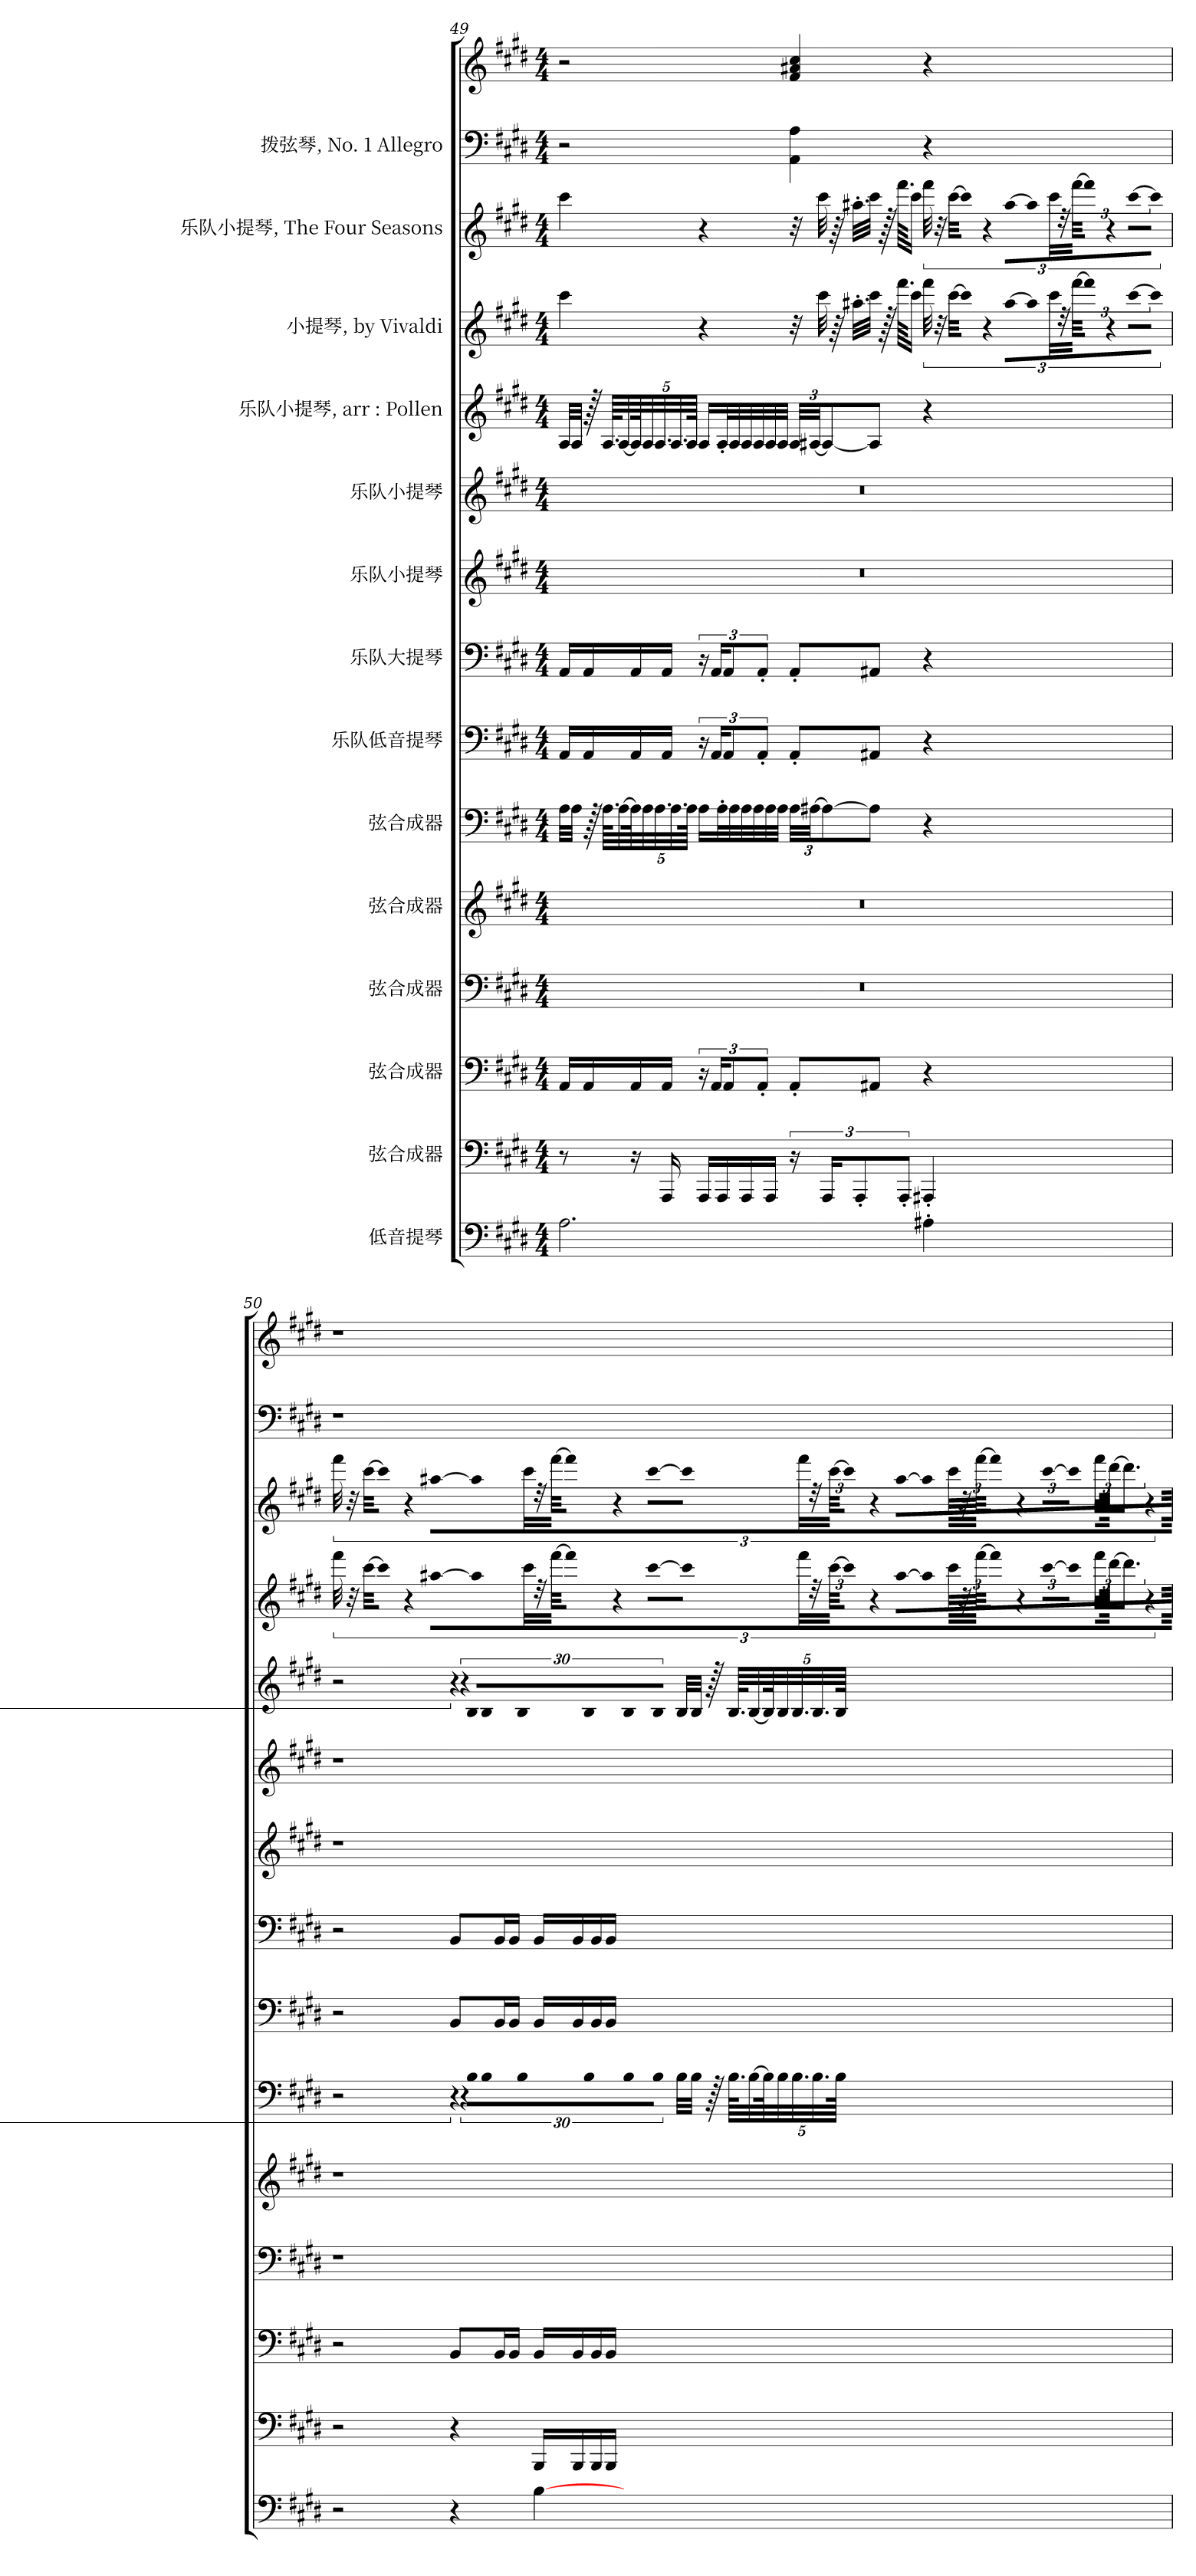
**kern	**kern	**kern	**kern	**kern	**kern	**kern	**kern	**kern	**kern	**kern	**kern	**kern	**kern	**kern
*part14	*part13	*part12	*part11	*part10	*part9	*part8	*part7	*part6	*part5	*part4	*part3	*part2	*part1	*part1
*staff15	*staff14	*staff13	*staff12	*staff11	*staff10	*staff9	*staff8	*staff7	*staff6	*staff5	*staff4	*staff3	*staff2	*staff1
*I"低音提琴	*I"弦合成器	*I"弦合成器	*I"弦合成器	*I"弦合成器	*I"弦合成器	*I"乐队低音提琴	*I"乐队大提琴	*I"乐队小提琴	*I"乐队小提琴	*I"乐队小提琴, arr : Pollen	*I"小提琴, by Vivaldi	*I"乐队小提琴, The Four Seasons	*I"拨弦琴, No. 1 Allegro	*
!!LO:PB:g=z
*clefF4	*clefF4	*clefF4	*clefF4	*clefG2	*clefF4	*clefF4	*clefF4	*clefG2	*clefG2	*clefG2	*clefG2	*clefG2	*clefF4	*clefG2
*ITrd7c12	*	*	*	*	*	*ITrd7c12	*	*	*	*	*	*	*	*
*k[f#c#g#d#]	*k[f#c#g#d#]	*k[f#c#g#d#]	*k[f#c#g#d#]	*k[f#c#g#d#]	*k[f#c#g#d#]	*k[f#c#g#d#]	*k[f#c#g#d#]	*k[f#c#g#d#]	*k[f#c#g#d#]	*k[f#c#g#d#]	*k[f#c#g#d#]	*k[f#c#g#d#]	*k[f#c#g#d#]	*k[f#c#g#d#]
*M4/4	*M4/4	*M4/4	*M4/4	*M4/4	*M4/4	*M4/4	*M4/4	*M4/4	*M4/4	*M4/4	*M4/4	*M4/4	*M4/4	*M4/4
=49	=49	=49	=49	=49	=49	=49	=49	=49	=49	=49	=49	=49	=49	=49
2.AA\	8r	16AA/LL	1r	1r	32A\LLL	16AAA/LL	16AA/LL	1r	1r	32A/LLL	4ccc#\	4ccc#\	2r	2r
.	.	.	.	.	32A\JJJ	.	.	.	.	32A/JJJ	.	.	.	.
.	.	16AA/	.	.	128r	16AAA/	16AA/	.	.	128r	.	.	.	.
.	.	.	.	.	64.A\KLLL	.	.	.	.	64.A/KLLL	.	.	.	.
.	.	.	.	.	[32A\	.	.	.	.	[32A/	.	.	.	.
*	*	*	*	*	*Xbrackettup	*	*	*	*	*Xbrackettup	*	*	*	*
.	16r	16AA/	.	.	80A\K]	16AAA/	16AA/	.	.	80A/K]	.	.	.	.
.	.	.	.	.	40A\	.	.	.	.	40A/	.	.	.	.
.	.	.	.	.	40.A\	.	.	.	.	40.A/	.	.	.	.
.	16AAA/	16AA/JJ	.	.	.	16AAA/JJ	16AA/JJ	.	.	.	.	.	.	.
.	.	.	.	.	40.A\	.	.	.	.	40.A/	.	.	.	.
.	.	.	.	.	80A\JJJk	.	.	.	.	80A/JJJk	.	.	.	.
.	16AAA/LL	24r	.	.	16A\LL	24r	24r	.	.	16A/LL	4r	4r	.	.
.	.	24AA/KL	.	.	.	24AAA/KL	24AA/KL	.	.	.	.	.	.	.
.	16AAA/	.	.	.	32A'\L	.	.	.	.	32A'/L	.	.	.	.
.	.	12AA/	.	.	.	12AAA/	12AA/	.	.	.	.	.	.	.
.	.	.	.	.	32A\	.	.	.	.	32A/	.	.	.	.
.	16AAA/	.	.	.	32A\	.	.	.	.	32A/	.	.	.	.
.	.	.	.	.	32A\	.	.	.	.	32A/	.	.	.	.
.	.	12AA'/J	.	.	.	12AAA'/J	12AA'/J	.	.	.	.	.	.	.
.	16AAA/JJ	.	.	.	32A\	.	.	.	.	32A/	.	.	.	.
.	.	.	.	.	32A\JJJ	.	.	.	.	32A/JJJ	.	.	.	.
.	24r	8AA'/L	.	.	48A\LLL	8AAA'/L	8AA'/L	.	.	48A/LLL	32r	32r	4AA\ 4A\	4f#/ 4a#X/ 4cc#/
.	.	.	.	.	[48A#X\JJ	.	.	.	.	[48A#X/JJ	.	.	.	.
.	.	.	.	.	.	.	.	.	.	.	32ccc#\	32ccc#\	.	.
.	24AAA/KL	.	.	.	12A#\_	.	.	.	.	12A#/_	.	.	.	.
.	.	.	.	.	.	.	.	.	.	.	64r	64r	.	.
.	.	.	.	.	.	.	.	.	.	.	32.aa#X'\LLL	32.aa#X'\LLL	.	.
.	12AAA'/	.	.	.	.	.	.	.	.	.	.	.	.	.
.	.	8AA#X/J	.	.	8A#\J]	8AAA#X/J	8AA#X/J	.	.	8A#/J]	32ccc#\JJJ	32ccc#\JJJ	.	.
.	.	.	.	.	.	.	.	.	.	.	128r	128r	.	.
.	.	.	.	.	.	.	.	.	.	.	64.fff#\KKLL	64.fff#\KKLL	.	.
.	12AAA'/J	.	.	.	.	.	.	.	.	.	.	.	.	.
.	.	.	.	.	.	.	.	.	.	.	16ccc#\JJ	16ccc#\JJ	.	.
4AA#X'\	4AAA#X'/	4r	.	.	4r	4r	4r	.	.	4r	48fff#\	48fff#\	4r	4r
.	.	.	.	.	.	.	.	.	.	.	48r	48r	.	.
.	.	.	.	.	.	.	.	.	.	.	[48ccc#\LLL	[48ccc#\LLL	.	.
.	.	.	.	.	.	.	.	.	.	.	64ccc#\JJJk]	64ccc#\JJJk]	.	.
.	.	.	.	.	.	.	.	.	.	.	128r	128r	.	.
.	.	.	.	.	.	.	.	.	.	.	[128aa#\KKLLL	[128aa#\KKLLL	.	.
.	.	.	.	.	.	.	.	.	.	.	32aa#\]	32aa#\]	.	.
.	.	.	.	.	.	.	.	.	.	.	48ccc#\JJJ	48ccc#\JJJ	.	.
.	.	.	.	.	.	.	.	.	.	.	48r	48r	.	.
.	.	.	.	.	.	.	.	.	.	.	[48fff#\LLL	[48fff#\LLL	.	.
.	.	.	.	.	.	.	.	.	.	.	64fff#\JJJk]	64fff#\JJJk]	.	.
.	.	.	.	.	.	.	.	.	.	.	128r	128r	.	.
.	.	.	.	.	.	.	.	.	.	.	[128ccc#\KKLLL	[128ccc#\KKLLL	.	.
.	.	.	.	.	.	.	.	.	.	.	32ccc#\JJJ]	32ccc#\JJJ]	.	.
!!LO:PB:g=z
=50	=50	=50	=50	=50	=50	=50	=50	=50	=50	=50	=50	=50	=50	=50
2r	2r	2r	1r	1r	2r	2r	2r	1r	1r	2r	48fff#\	48fff#\	1r	1r
.	.	.	.	.	.	.	.	.	.	.	48r	48r	.	.
.	.	.	.	.	.	.	.	.	.	.	[48ccc#\LLL	[48ccc#\LLL	.	.
.	.	.	.	.	.	.	.	.	.	.	64ccc#\JJJk]	64ccc#\JJJk]	.	.
.	.	.	.	.	.	.	.	.	.	.	128r	128r	.	.
.	.	.	.	.	.	.	.	.	.	.	[128aa#X\KKLLL	[128aa#X\KKLLL	.	.
.	.	.	.	.	.	.	.	.	.	.	32aa#\]	32aa#\]	.	.
.	.	.	.	.	.	.	.	.	.	.	48ccc#\JJJ	48ccc#\JJJ	.	.
.	.	.	.	.	.	.	.	.	.	.	48r	48r	.	.
.	.	.	.	.	.	.	.	.	.	.	[48fff#\LLL	[48fff#\LLL	.	.
.	.	.	.	.	.	.	.	.	.	.	64fff#\JJJk]	64fff#\JJJk]	.	.
.	.	.	.	.	.	.	.	.	.	.	128r	128r	.	.
.	.	.	.	.	.	.	.	.	.	.	[128ccc#\KKLLL	[128ccc#\KKLLL	.	.
.	.	.	.	.	.	.	.	.	.	.	32ccc#\JJJ]	32ccc#\JJJ]	.	.
.	.	.	.	.	.	.	.	.	.	.	48fff#\	48fff#\	.	.
.	.	.	.	.	.	.	.	.	.	.	48r	48r	.	.
.	.	.	.	.	.	.	.	.	.	.	[48ccc#\LLL	[48ccc#\LLL	.	.
.	.	.	.	.	.	.	.	.	.	.	64ccc#\JJJk]	64ccc#\JJJk]	.	.
.	.	.	.	.	.	.	.	.	.	.	128r	128r	.	.
.	.	.	.	.	.	.	.	.	.	.	[128aa#\KKLLL	[128aa#\KKLLL	.	.
.	.	.	.	.	.	.	.	.	.	.	32aa#\]	32aa#\]	.	.
.	.	.	.	.	.	.	.	.	.	.	48ccc#\JJJ	48ccc#\JJJ	.	.
.	.	.	.	.	.	.	.	.	.	.	48r	48r	.	.
.	.	.	.	.	.	.	.	.	.	.	[48fff#\LLL	[48fff#\LLL	.	.
.	.	.	.	.	.	.	.	.	.	.	64fff#\JJJk]	64fff#\JJJk]	.	.
.	.	.	.	.	.	.	.	.	.	.	128r	128r	.	.
.	.	.	.	.	.	.	.	.	.	.	[128ccc#\KKLLL	[128ccc#\KKLLL	.	.
.	.	.	.	.	.	.	.	.	.	.	32ccc#\JJJ]	32ccc#\JJJ]	.	.
*	*	*	*	*	*brackettup	*	*	*	*	*	*	*	*	*
!	!	!	!	!	!LO:N:vis=32	!	!	!	!	!	!	!	!	!
*	*	*	*	*	*	*	*	*	*	*brackettup	*	*	*	*
!	!	!	!	!	!	!	!	!	!	!LO:N:vis=32	!	!	!	!
*	*	*	*	*	*	*	*	*	*	*	*Xbrackettup	*Xbrackettup	*	*
4r	4r	8BB/L	.	.	640%23r	8BBB/L	8BB/L	.	.	640%23r	24fff#\LL	24fff#\LL	.	.
!	!	!	!	!	!LO:N:vis=64	!	!	!	!	!LO:N:vis=64	!	!	!	!
.	.	.	.	.	960%17r	.	.	.	.	960%17r	.	.	.	.
.	.	.	.	.	.	.	.	.	.	.	[48ddd#\JK	[48ddd#\JK	.	.
!	!	!	!	!	!LO:N:vis=256%9	!	!	!	!	!LO:N:vis=256%9	!	!	!	!
.	.	.	.	.	960%17B\KLLL	.	.	.	.	960%17B/KLLL	.	.	.	.
.	.	.	.	.	.	.	.	.	.	.	8.ddd#\J]	8.ddd#\J]	.	.
!	!	!	!	!	!LO:N:vis=32	!	!	!	!	!LO:N:vis=32	!	!	!	!
.	.	.	.	.	640%23B\	.	.	.	.	640%23B/	.	.	.	.
!	!	!	!	!	!LO:N:vis=32	!	!	!	!	!LO:N:vis=32	!	!	!	!
.	.	.	.	.	640%23B\	.	.	.	.	640%23B/	.	.	.	.
.	.	16BB/L	.	.	.	16BBB/L	16BB/L	.	.	.	.	.	.	.
!	!	!	!	!	!LO:N:vis=32	!	!	!	!	!LO:N:vis=32	!	!	!	!
.	.	.	.	.	640%23B\	.	.	.	.	640%23B/	.	.	.	.
!	!	!	!	!	!LO:N:vis=32	!	!	!	!	!LO:N:vis=32	!	!	!	!
.	.	.	.	.	640%23B\	.	.	.	.	640%23B/	.	.	.	.
.	.	16BB/JJ	.	.	.	16BBB/JJ	16BB/JJ	.	.	.	.	.	.	.
!	!	!	!	!	!LO:N:vis=32	!	!	!	!	!LO:N:vis=32	!	!	!	!
.	.	.	.	.	640%23B\JJJ	.	.	.	.	640%23B/JJJ	.	.	.	.
[4BB\	16BBB/LL	16BB/LL	.	.	.	16BBB/LL	16BB/LL	.	.	.	4r	4r	.	.
.	.	.	.	.	32B\LLL	.	.	.	.	32B/LLL	.	.	.	.
.	.	.	.	.	32B\JJJ	.	.	.	.	32B/JJJ	.	.	.	.
.	16BBB/	16BB/	.	.	.	16BBB/	16BB/	.	.	.	.	.	.	.
.	.	.	.	.	128r	.	.	.	.	128r	.	.	.	.
.	.	.	.	.	64.B\KLLL	.	.	.	.	64.B/KLLL	.	.	.	.
.	.	.	.	.	[32B\	.	.	.	.	[32B/	.	.	.	.
.	16BBB/	16BB/	.	.	.	16BBB/	16BB/	.	.	.	.	.	.	.
*	*	*	*	*	*Xbrackettup	*	*	*	*	*Xbrackettup	*	*	*	*
.	.	.	.	.	80B\K]	.	.	.	.	80B/K]	.	.	.	.
.	.	.	.	.	40B\	.	.	.	.	40B/	.	.	.	.
.	.	.	.	.	40.B\	.	.	.	.	40.B/	.	.	.	.
.	16BBB/JJ	16BB/JJ	.	.	.	16BBB/JJ	16BB/JJ	.	.	.	.	.	.	.
.	.	.	.	.	40.B\	.	.	.	.	40.B/	.	.	.	.
.	.	.	.	.	[80B\JJJk	.	.	.	.	[80B/JJJk	.	.	.	.
960ryy	960ryy	960ryy	960ryy	960ryy	.	960ryy	960ryy	960ryy	960ryy	.	960ryy	960ryy	960ryy	960ryy
=	=	=	=	=	=	=	=	=	=	=	=	=	=	=
*-	*-	*-	*-	*-	*-	*-	*-	*-	*-	*-	*-	*-	*-	*-
